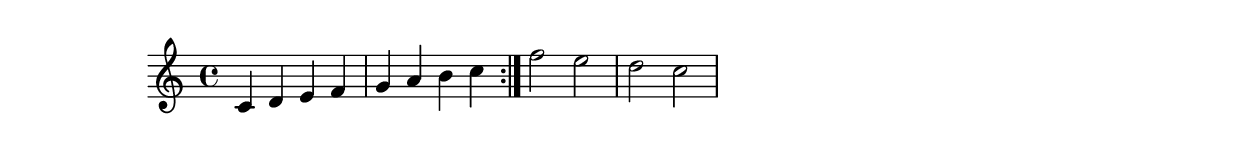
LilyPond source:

\relative c' {
  \repeat volta 2 {
    c4 d4 e4 f4 | g4 a4 b4 c4
  }
  | f2 e2 | d2 c2
}
